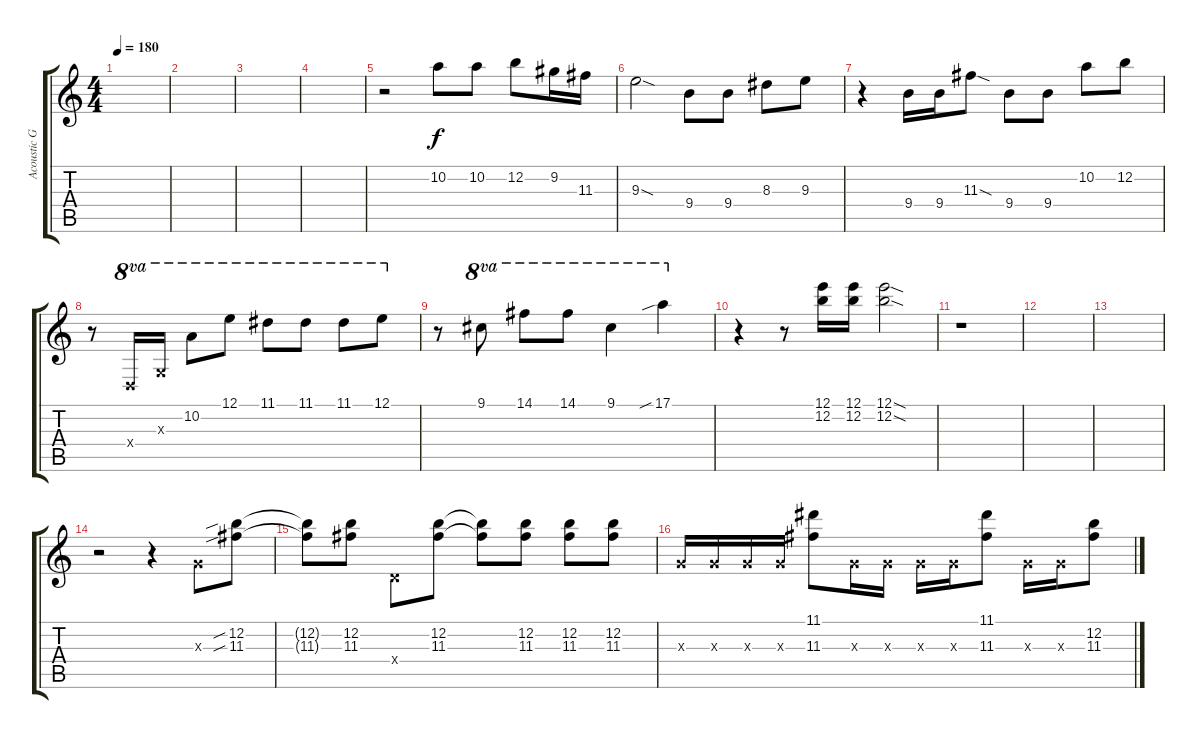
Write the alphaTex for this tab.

\track ("Acoustic Guitar" "Acoustic G") {instrument acousticguitarsteel}
\staff {score tabs}
\tuning (E4 B3 G3 D3 A2 E2) {hide}
\ts (4 4)
\tempo 180
\clef g2
\ks c
|
|
|
|
r.2 10.2.8 10.2.8 12.2.8 9.2.16 11.3.16 |
9.3{sod}.2 9.4.8 9.4.8 8.3.8 9.3.8 |
r.4 9.4.16 9.4.16 11.3{sod}.8 9.4.8 9.4.8 10.2.8 12.2.8 |
r.8 0.4{x}.16{ot 8va} 0.3{x}.16{ot 8va} 10.2.8{ot 8va} 12.1.8{ot 8va} 11.1.8{ot 8va} 11.1.8{ot 8va} 11.1.8{ot 8va} 12.1.8{ot 8va} |
r.8 9.1.8{ot 8va} 14.1.8{ot 8va} 14.1.8{ot 8va} 9.1.4{ot 8va} 17.1{sib}.4{ot 8va} |
r.4 r.8 (12.1 12.2).16 (12.1 12.2).16 (12.1{sod} 12.2{sod}).2 |
r.1 |
|
|
r.2 r.4 0.3{x}.8 (12.2{sib} 11.3{sib}).8 |
(12.2{t} 11.3{t}).8 (12.2 11.3).8 0.4{x}.8 (12.2 11.3).8 (12.2{t} 11.3{t}).8 (12.2 11.3).8 (12.2 11.3).8 (12.2 11.3).8 |
0.3{x}.16 0.3{x}.16 0.3{x}.16 0.3{x}.16 (11.1 11.3).8 0.3{x}.16 0.3{x}.16 0.3{x}.16 0.3{x}.16 (11.1 11.3).8 0.3{x}.16 0.3{x}.16 (12.2 11.3).8
